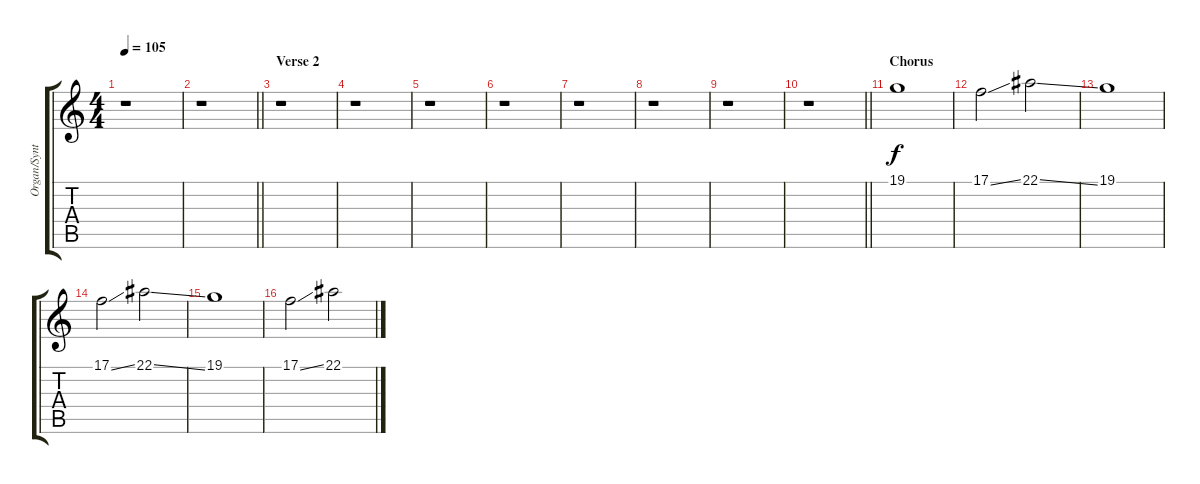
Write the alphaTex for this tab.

\track ("Organ/Synth" "Organ/Synt") {instrument churchorgan bank 255}
\staff {score tabs}
\tuning (C4 G3 Eb3 Bb2 F2 C2) {hide}
\ts (4 4)
\tempo 105
\clef g2
\ks c
r.1{dy f} |
\barLineRight lightlight
r.1 |
\section ("" "Verse 2")
r.1 |
r.1 |
r.1 |
r.1 |
r.1 |
r.1 |
r.1 |
\barLineRight lightlight
r.1 |
\section ("" "Chorus")
19.1.1{volume 10 balance 12 instrument pad4choir} |
17.1{ss}.2 22.1{ss}.2 |
19.1.1 |
17.1{ss}.2 22.1{ss}.2 |
19.1.1 |
17.1{ss}.2 22.1{ss}.2
